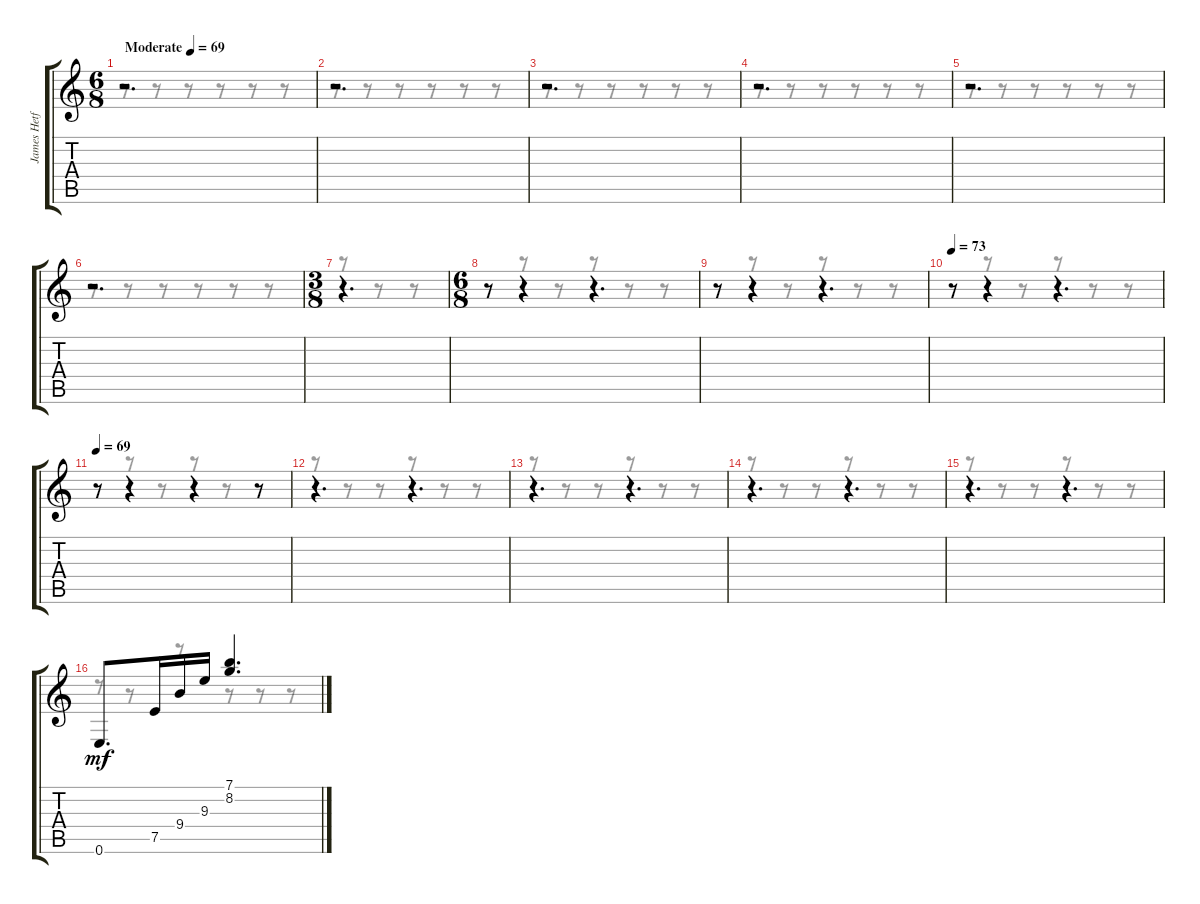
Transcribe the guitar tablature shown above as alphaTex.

\track ("James Hetfield (Clean)" "James Hetf") {instrument electricguitarclean}
\staff {score tabs}
\tuning (E4 B3 G3 D3 A2 E2) {hide}
\voice
\ts (6 8)
\tempo (69 "Moderate")
\clef g2
\ks c
r.2{d dy mf instrument electricguitarclean} |
r.2{d} |
r.2{d} |
r.2{d} |
r.2{d} |
r.2{d} |
\ts (3 8)
r.4{d} |
\ts (6 8)
r.8 r.4 r.4{d} |
r.8 r.4 r.4{d} |
\tempo 73
r.8 r.4 r.4{d} |
\tempo 69
r.8 r.4 r.4 r.8 |
r.4{d} r.4{d} |
r.4{d} r.4{d} |
r.4{d} r.4{d} |
r.4{d} r.4{d} |
0.6.8{d} 7.5.16 9.4.16 9.3.16 (7.1 8.2).4{d}
\voice
\clef g2
\ottava regular
\simile none
\ks c
r.8{dy f} r.8 r.8 r.8 r.8 r.8 |
r.8 r.8 r.8 r.8 r.8 r.8 |
r.8 r.8 r.8 r.8 r.8 r.8 |
r.8 r.8 r.8 r.8 r.8 r.8 |
r.8 r.8 r.8 r.8 r.8 r.8 |
r.8 r.8 r.8 r.8 r.8 r.8 |
r.8 r.8 r.8 |
r.8 r.8 r.8 r.8 r.8 r.8 |
r.8 r.8 r.8 r.8 r.8 r.8 |
r.8 r.8 r.8 r.8 r.8 r.8 |
r.8 r.8 r.8 r.8 r.8 r.8 |
r.8 r.8 r.8 r.8 r.8 r.8 |
r.8 r.8 r.8 r.8 r.8 r.8 |
r.8 r.8 r.8 r.8 r.8 r.8 |
r.8 r.8 r.8 r.8 r.8 r.8 |
r.8 r.8 r.8 r.8 r.8 r.8
